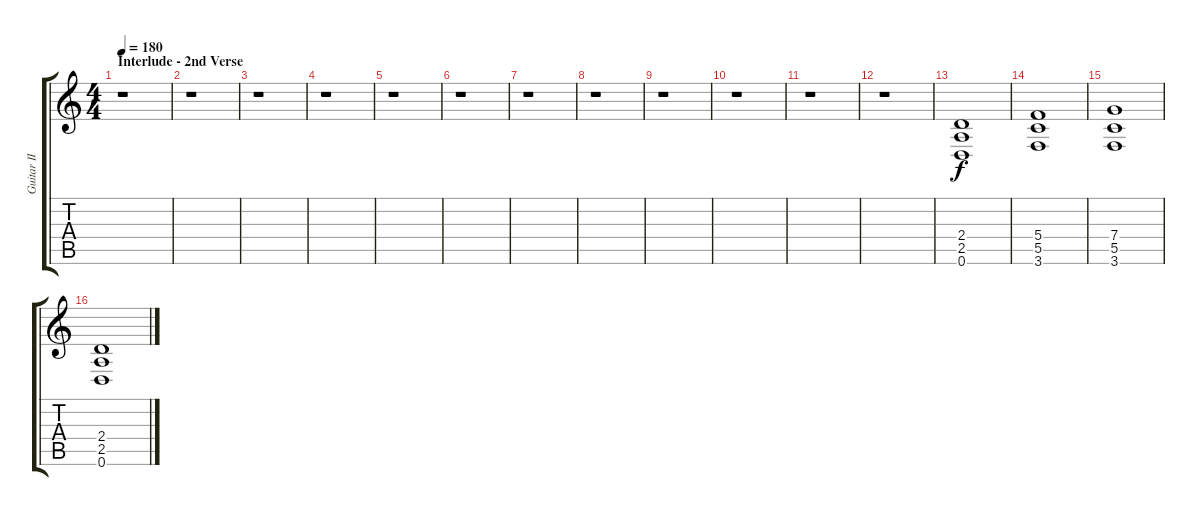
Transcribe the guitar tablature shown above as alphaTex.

\track ("Guitar II" "Guitar II") {instrument distortionguitar}
\staff {score tabs}
\tuning (D4 A3 F3 C3 G2 D2) {hide}
\ts (4 4)
\section ("" "Interlude - 2nd Verse")
\tempo 180
\clef g2
\ks c
r.1{dy f} |
r.1 |
r.1 |
r.1 |
r.1 |
r.1 |
r.1 |
r.1 |
r.1 |
r.1 |
r.1 |
r.1 |
(2.4 2.5 0.6).1 |
(5.4 5.5 3.6).1 |
(7.4 5.5 3.6).1 |
(2.4 2.5 0.6).1
